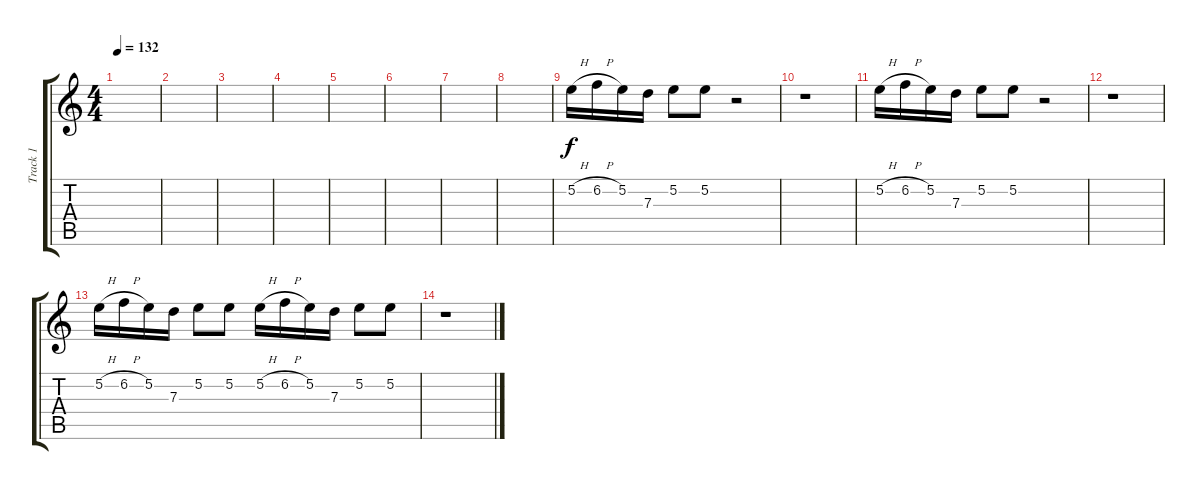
\track ("Track 1" "Track 1") {instrument overdrivenguitar}
\staff {score tabs}
\tuning (E4 B3 G3 D3 A2 E2) {hide}
\ts (4 4)
\tempo 132
\clef g2
\ks c
|
|
|
|
|
|
|
|
5.2{h}.16 6.2{h}.16 5.2.16 7.3.16 5.2.8 5.2.8 r.2 |
r.1 |
5.2{h}.16 6.2{h}.16 5.2.16 7.3.16 5.2.8 5.2.8 r.2 |
r.1 |
5.2{h}.16 6.2{h}.16 5.2.16 7.3.16 5.2.8 5.2.8 5.2{h}.16 6.2{h}.16 5.2.16 7.3.16 5.2.8 5.2.8 |
r.1
